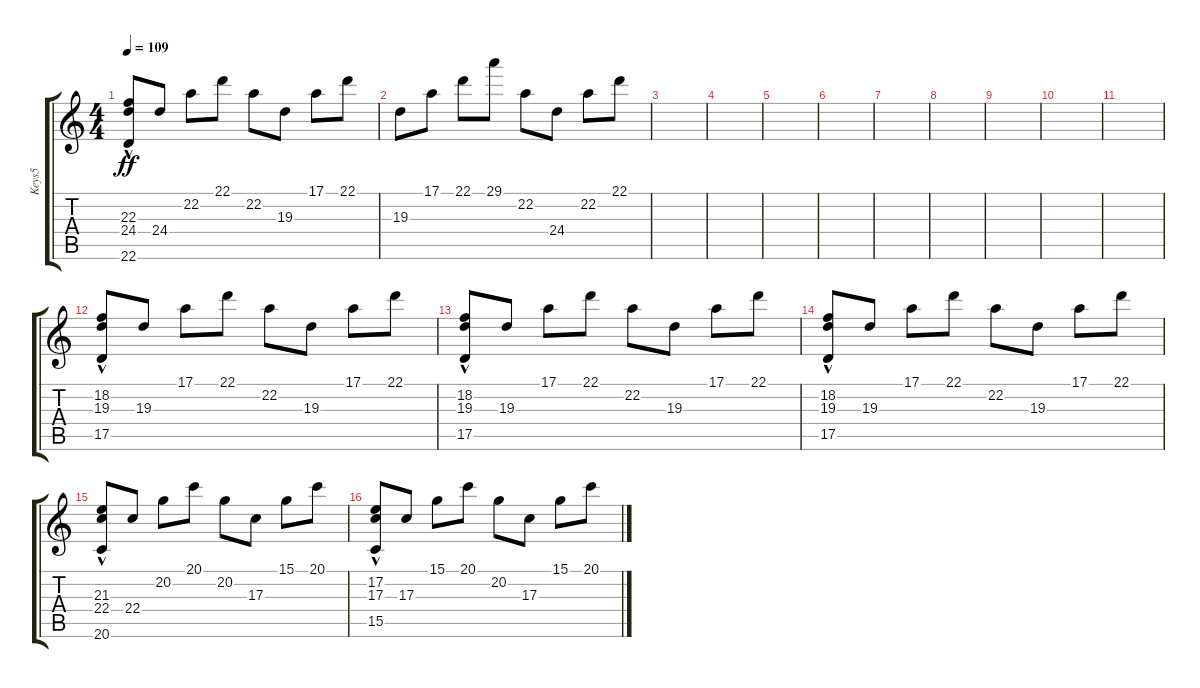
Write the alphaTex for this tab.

\track ("Keys5" "Keys5") {instrument pad1newage}
\staff {score tabs}
\tuning (E4 B3 G3 D3 A2 E2) {hide}
\ts (4 4)
\tempo 109
\clef g2
\ks c
(22.3{hac} 24.4 22.6).8{dy ff} 24.4.8 22.2.8 22.1.8 22.2.8 19.3.8 17.1.8 22.1.8 |
19.3.8 17.1.8 22.1.8 29.1.8 22.2.8 24.4.8 22.2.8 22.1.8 |
|
|
|
|
|
|
|
|
|
(18.2{hac} 19.3 17.5).8 19.3.8 17.1.8 22.1.8 22.2.8 19.3.8 17.1.8 22.1.8 |
(18.2{hac} 19.3 17.5).8 19.3.8 17.1.8 22.1.8 22.2.8 19.3.8 17.1.8 22.1.8 |
(18.2{hac} 19.3 17.5).8 19.3.8 17.1.8 22.1.8 22.2.8 19.3.8 17.1.8 22.1.8 |
(21.3{hac} 22.4 20.6).8 22.4.8 20.2.8 20.1.8 20.2.8 17.3.8 15.1.8 20.1.8 |
(17.2{hac} 17.3 15.5).8 17.3.8 15.1.8 20.1.8 20.2.8 17.3.8 15.1.8 20.1.8
